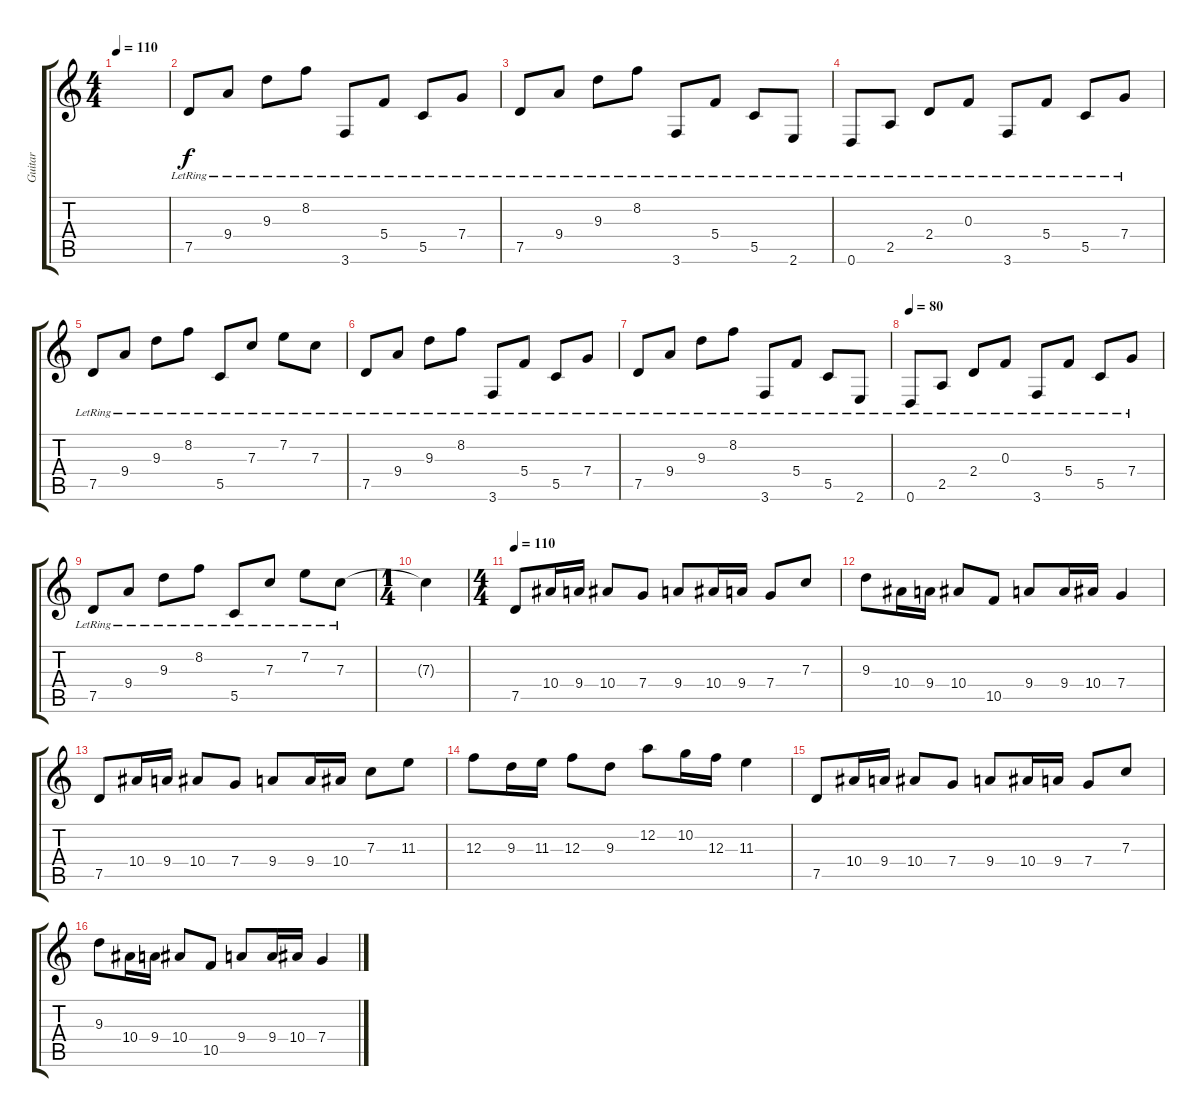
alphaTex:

\track ("Guitar" "Guitar") {instrument electricguitarclean}
\staff {score tabs}
\tuning (D4 A3 F3 C3 G2 D2) {hide}
\ts (4 4)
\tempo 110
\clef g2
\ks c
|
7.5{lr}.8 9.4{lr}.8 9.3{lr}.8 8.2{lr}.8 3.6{lr}.8 5.4{lr}.8 5.5{lr}.8 7.4{lr}.8 |
7.5{lr}.8 9.4{lr}.8 9.3{lr}.8 8.2{lr}.8 3.6{lr}.8 5.4{lr}.8 5.5{lr}.8 2.6{lr}.8 |
0.6{lr}.8 2.5{lr}.8 2.4{lr}.8 0.3{lr}.8 3.6{lr}.8 5.4{lr}.8 5.5{lr}.8 7.4{lr}.8 |
7.5{lr}.8 9.4{lr}.8 9.3{lr}.8 8.2{lr}.8 5.5{lr}.8 7.3{lr}.8 7.2{lr}.8 7.3{lr}.8 |
7.5{lr}.8 9.4{lr}.8 9.3{lr}.8 8.2{lr}.8 3.6{lr}.8 5.4{lr}.8 5.5{lr}.8 7.4{lr}.8 |
7.5{lr}.8 9.4{lr}.8 9.3{lr}.8 8.2{lr}.8 3.6{lr}.8 5.4{lr}.8 5.5{lr}.8 2.6{lr}.8 |
\tempo 80
0.6{lr}.8 2.5{lr}.8 2.4{lr}.8 0.3{lr}.8 3.6{lr}.8 5.4{lr}.8 5.5{lr}.8 7.4{lr}.8 |
7.5{lr}.8 9.4{lr}.8 9.3{lr}.8 8.2{lr}.8 5.5{lr}.8 7.3{lr}.8 7.2{lr}.8 7.3{lr}.8 |
\ts (1 4)
7.3{t}.4 |
\ts (4 4)
\tempo 110
7.5.8{instrument overdrivenguitar} 10.4.16 9.4.16 10.4.8 7.4.8 9.4.8 10.4.16 9.4.16 7.4.8 7.3.8 |
9.3.8 10.4.16 9.4.16 10.4.8 10.5.8 9.4.8 9.4.16 10.4.16 7.4.4 |
7.5.8 10.4.16 9.4.16 10.4.8 7.4.8 9.4.8 9.4.16 10.4.16 7.3.8 11.3.8 |
12.3.8 9.3.16 11.3.16 12.3.8 9.3.8 12.2.8 10.2.16 12.3.16 11.3.4 |
7.5.8 10.4.16 9.4.16 10.4.8 7.4.8 9.4.8 10.4.16 9.4.16 7.4.8 7.3.8 |
9.3.8 10.4.16 9.4.16 10.4.8 10.5.8 9.4.8 9.4.16 10.4.16 7.4.4
